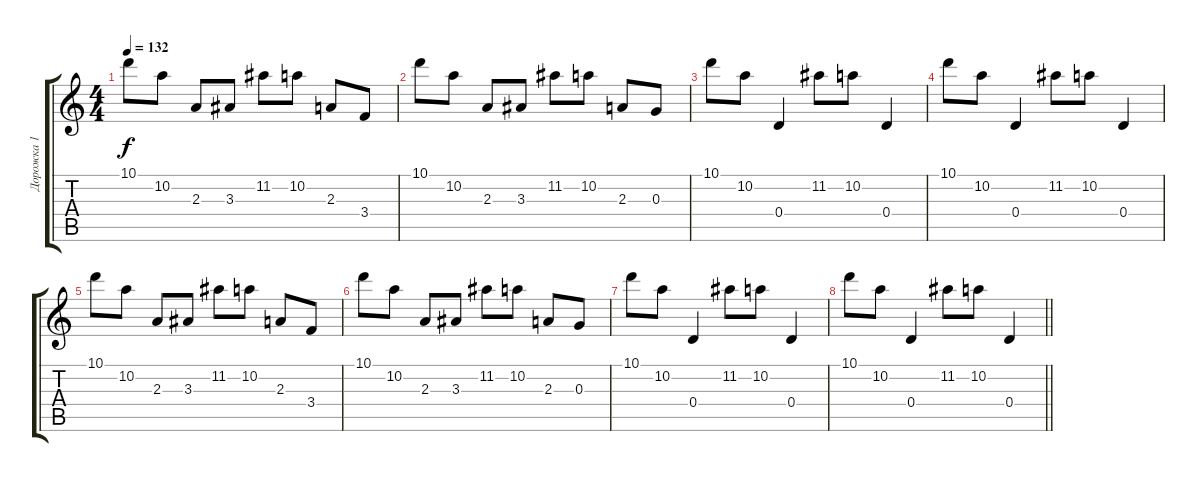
\track ("Дорожка 1" "Дорожка 1") {instrument acousticguitarsteel}
\staff {score tabs}
\tuning (E4 B3 G3 D3 A2 E2) {hide}
\ts (4 4)
\tempo 132
\clef g2
\ks c
10.1.8{dy f} 10.2.8 2.3.8 3.3.8 11.2.8 10.2.8 2.3.8 3.4.8 |
10.1.8 10.2.8 2.3.8 3.3.8 11.2.8 10.2.8 2.3.8 0.3.8 |
10.1.8 10.2.8 0.4.4 11.2.8 10.2.8 0.4.4 |
10.1.8 10.2.8 0.4.4 11.2.8 10.2.8 0.4.4 |
10.1.8 10.2.8 2.3.8 3.3.8 11.2.8 10.2.8 2.3.8 3.4.8 |
10.1.8 10.2.8 2.3.8 3.3.8 11.2.8 10.2.8 2.3.8 0.3.8 |
10.1.8 10.2.8 0.4.4 11.2.8 10.2.8 0.4.4 |
\barLineRight lightlight
10.1.8 10.2.8 0.4.4 11.2.8 10.2.8 0.4.4
